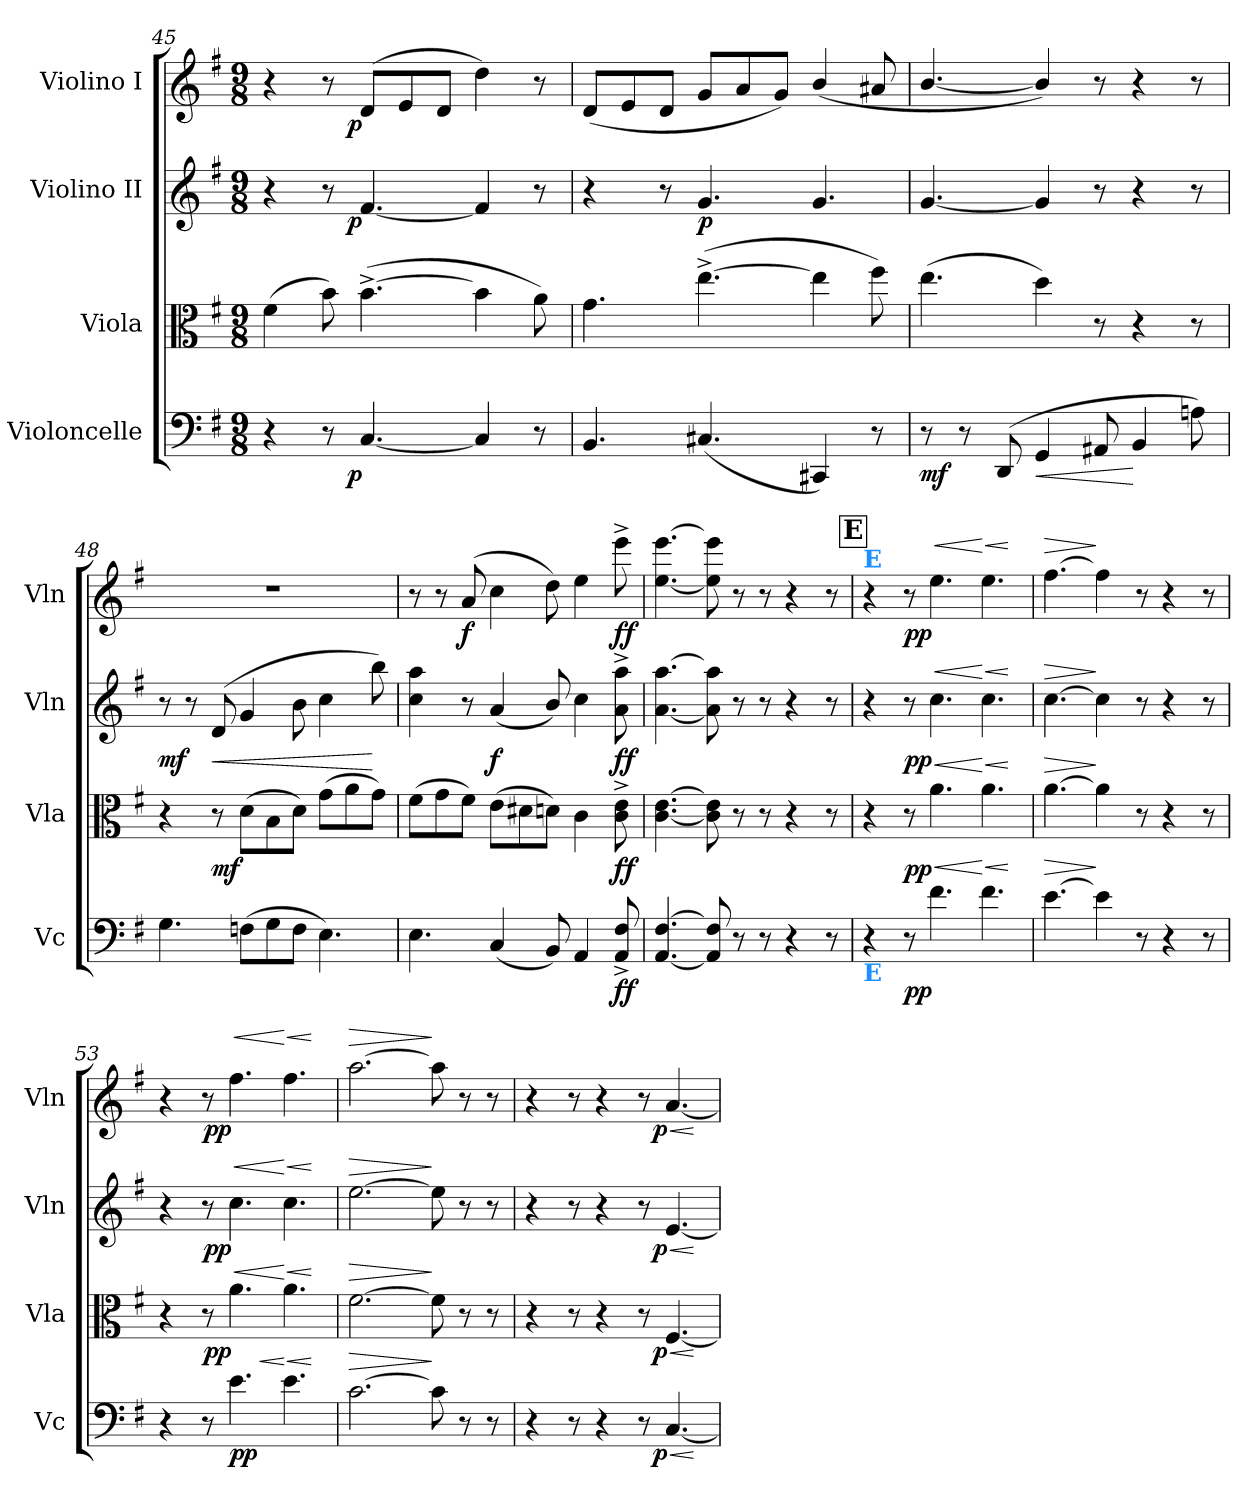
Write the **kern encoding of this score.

**kern	**dynam	**kern	**dynam	**kern	**dynam	**kern	**dynam
*part4	*part4	*part3	*part3	*part2	*part2	*part1	*part1
*staff4	*staff4	*staff3	*staff3	*staff2	*staff2	*staff1	*staff1
*I"Violoncelle	*	*I"Viola	*	*I"Violino II	*	*I"Violino I	*
*I'Vc	*	*I'Vla	*	*I'Vln	*	*I'Vln	*
*clefF4	*	*clefC3	*	*clefG2	*	*clefG2	*
*k[f#]	*	*k[f#]	*	*k[f#]	*	*k[f#]	*
*e:	*	*e:	*	*e:	*	*e:	*
*M9/8	*	*M9/8	*	*M9/8	*	*M9/8	*
=45	=45	=45	=45	=45	=45	=45	=45
4r	.	(4f#\	.	4r	.	4r	.
8r	.	8b\)	.	8r	.	8r	.
!	!LO:DY:rj	!	!	!	!LO:DY:rj	!	!LO:DY:rj
[4.C/	p	([4.b^\	.	[4.f#/	p	(8d/L	p
.	.	.	.	.	.	8e/	.
.	.	.	.	.	.	8d/J	.
4C/]	.	4b\]	.	4f#/]	.	4dd\)	.
8r	.	8a\)	.	8r	.	8r	.
=46	=46	=46	=46	=46	=46	=46	=46
4.BB/	.	4.g\	.	4r	.	(8d/L	.
.	.	.	.	.	.	8e/	.
.	.	.	.	8r	.	8d/J	.
(4.C#X/	.	([4.ee^\	.	4.g/	p	8g/L	.
.	.	.	.	.	.	8a/	.
.	.	.	.	.	.	8g/J)	.
4CC#X/)	.	4ee\]	.	4.g/	.	(4b/	.
8r	.	8ff#\)	.	.	.	8a#X/	.
=47	=47	=47	=47	=47	=47	=47	=47
8r	mf	(4.ee\	.	[4.g/	.	[4.b/	.
8r	.	.	.	.	.	.	.
(8DD/	.	.	.	.	.	.	.
!	!LO:HP:b	!	!	!	!	!	!
4GG/	<	4dd\)	.	4g/]	.	4b/])	.
8AA#X/	.	8r	.	8r	.	8r	.
4BB/	[	4r	.	4r	.	4r	.
8An\)	.	8r	.	8r	.	8r	.
=48	=48	=48	=48	=48	=48	=48	=48
4.G\	.	4r	.	8r	mf	8%9r	.
.	.	.	.	8r	.	.	.
!	!	!	!	!	!LO:HP:b	!	!
.	.	8r	.	(8d/	<	.	.
!	!	!	!LO:DY:rj	!	!	!	!
(8Fn\L	.	(8d\L	mf	4g/	.	.	.
8G\	.	8B\	.	.	.	.	.
8F\J	.	8d\J)	.	8b\	.	.	.
4.E\)	.	(8g\L	.	4cc\	.	.	.
.	.	8a\	.	.	.	.	.
.	.	8g\J)	.	8bb\)	[	.	.
=49	=49	=49	=49	=49	=49	=49	=49
4.E\	.	(8f#\L	.	4cc\ 4aa\	.	8r	.
.	.	8g\	.	.	.	8r	.
.	.	8f#\J)	.	8r	.	(8a/	f
(4C/	.	(8e\L	.	(4a/	f	4cc\	.
.	.	8d#X\	.	.	.	.	.
8BB/)	.	8dn\J)	.	8b/)	.	8dd\)	.
4AA/	.	4c\	.	4cc\	.	4ee\	.
8AA^/ 8F#^/	ff	8c^\ 8e^\	ff	8a^\ 8aa^\	ff	8eee^\	ff
=50	=50	=50	=50	=50	=50	=50	=50
[4.AA/ [4.F#/	.	[4.c\ [4.e\	.	[4.a\ [4.aa\	.	[4.ee\ [4.eee\	.
8AA]/ 8F#]/	.	8c]\ 8e]\	.	8a]\ 8aa]\	.	8ee]\ 8eee]\	.
8r	.	8r	.	8r	.	8r	.
8r	.	8r	.	8r	.	8r	.
4r	.	4r	.	4r	.	4r	.
8r	.	8r	.	8r	.	8r	.
!!LO:REH:place=s1:t=E
=51	=51	=51	=51	=51	=51	=51	=51
!	!	!	!	!	!	!LO:TX:a:B:color=dodgerblue:t=E	!
!LO:TX:b:B:color=dodgerblue:t=E	!	!	!	!	!	!	!
4r	.	4r	.	4r	.	4r	.
8r	.	8r	.	8r	.	8r	.
!	!LO:HP:a	!	!LO:HP:a	!	!LO:HP:a	!	!LO:HP:a
!	!LO:DY:n=1:rj	!	!LO:DY:n=1:rj	!	!LO:DY:n=1:rj	!	!LO:DY:n=1:rj
4.f#\	< pp	4.a\	< pp	4.cc\	< pp	4.ee\	< pp
!	!LO:HP:n=1:a	!	!LO:HP:n=1:a	!	!LO:HP:n=1:a	!	!LO:HP:n=1:a
4.f#\	[ <	4.a\	[ <	4.cc\	[ <	4.ee\	[ <
.	[	.	[	.	[	.	[
=52	=52	=52	=52	=52	=52	=52	=52
!	!LO:HP:a	!	!LO:HP:a	!	!LO:HP:a	!	!LO:HP:a
[4.e\	>	[4.a\	>	[4.cc\	>	[4.ff#\	>
4e\]	]	4a\]	]	4cc\]	]	4ff#\]	]
8r	.	8r	.	8r	.	8r	.
4r	.	4r	.	4r	.	4r	.
8r	.	8r	.	8r	.	8r	.
=53	=53	=53	=53	=53	=53	=53	=53
4r	.	4r	.	4r	.	4r	.
8r	.	8r	.	8r	.	8r	.
!	!LO:HP:a	!	!LO:HP:a	!	!LO:HP:a	!	!LO:HP:a
!	!	!	!LO:DY:n=1:rj	!	!LO:DY:n=1:rj	!	!LO:DY:n=1:rj
4.e\	< pp	4.a\	< pp	4.cc\	< pp	4.ff#\	< pp
!	!LO:HP:n=1:a	!	!LO:HP:n=1:a	!	!LO:HP:n=1:a	!	!LO:HP:n=1:a
4.e\	[ <	4.a\	[ <	4.cc\	[ <	4.ff#\	[ <
.	[	.	[	.	[	.	[
=54	=54	=54	=54	=54	=54	=54	=54
!	!LO:HP:a	!	!LO:HP:a	!	!LO:HP:a	!	!LO:HP:a
[2.c\	>	[2.f#\	>	[2.ee\	>	[2.aa\	>
8c\]	]	8f#\]	]	8ee\]	]	8aa\]	]
8r	.	8r	.	8r	.	8r	.
8r	.	8r	.	8r	.	8r	.
=55	=55	=55	=55	=55	=55	=55	=55
4r	.	4r	.	4r	.	4r	.
8r	.	8r	.	8r	.	8r	.
4r	.	4r	.	4r	.	4r	.
8r	.	8r	.	8r	.	8r	.
!	!LO:HP:b	!	!LO:HP:b	!	!LO:HP:b	!	!LO:HP:b
!	!LO:DY:n=1:rj	!	!LO:DY:n=1:rj	!	!LO:DY:n=1:rj	!	!LO:DY:n=1:rj
[4.C/	< p	[4.F#/	< p	[4.e/	< p	[4.a/	< p
.	[	.	[	.	[	.	[
=	=	=	=	=	=	=	=
*-	*-	*-	*-	*-	*-	*-	*-
